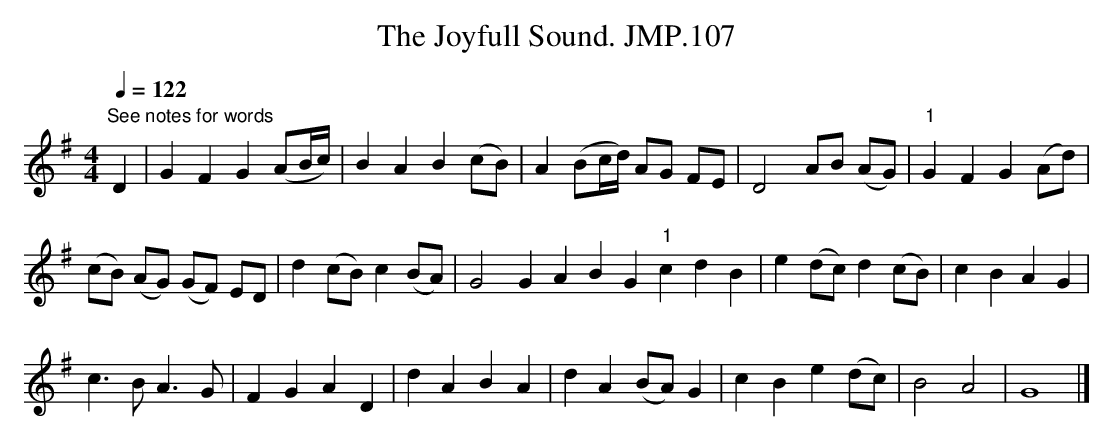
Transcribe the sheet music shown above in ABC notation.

X:1
T:Joyfull Sound. JMP.107, The
M:4/4
L:1/4
Q:122
K:G major
"See notes for words"D | GFG (A/B/4c/4) | BAB (c/B/) |\
A (B/c/4d/4) A/G/ F/E/ | D2 A/B/ (A/G/) |\
"1"GFG (A/d/) |
(c/B/) (A/G/) (G/F/) E/D/ |\
d (c/B/) c (B/A/) | G2 GA  BG "1" cdB |\
e (d/c/) d (c/B/) | cBAG |
c>BA>G |\
FGAD | dABA | dA (B/A/) G | cBe(d/c/) | B2A2 | G4 |]
